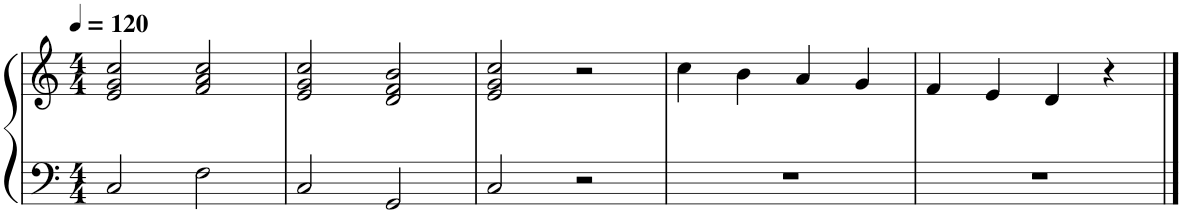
**kern	**kern
*part1	*part1
*staff2	*staff1
*I"Piano	*
*I'Pno.	*
*clefF4	*clefG2
*k[]	*k[]
*M4/4	*M4/4
*MM120	*MM120
=1	=1
2C/	2e/ 2g/ 2cc/
2F\	2f/ 2a/ 2cc/
=2	=2
2C/	2e/ 2g/ 2cc/
2GG/	2d/ 2f/ 2b/
=3	=3
2C/	2e/ 2g/ 2cc/
2r	2r
=4	=4
1r	4cc\
.	4b\
.	4a/
.	4g/
=5	=5
1r	4f/
.	4e/
.	4d/
.	4r
==	==
*-	*-
